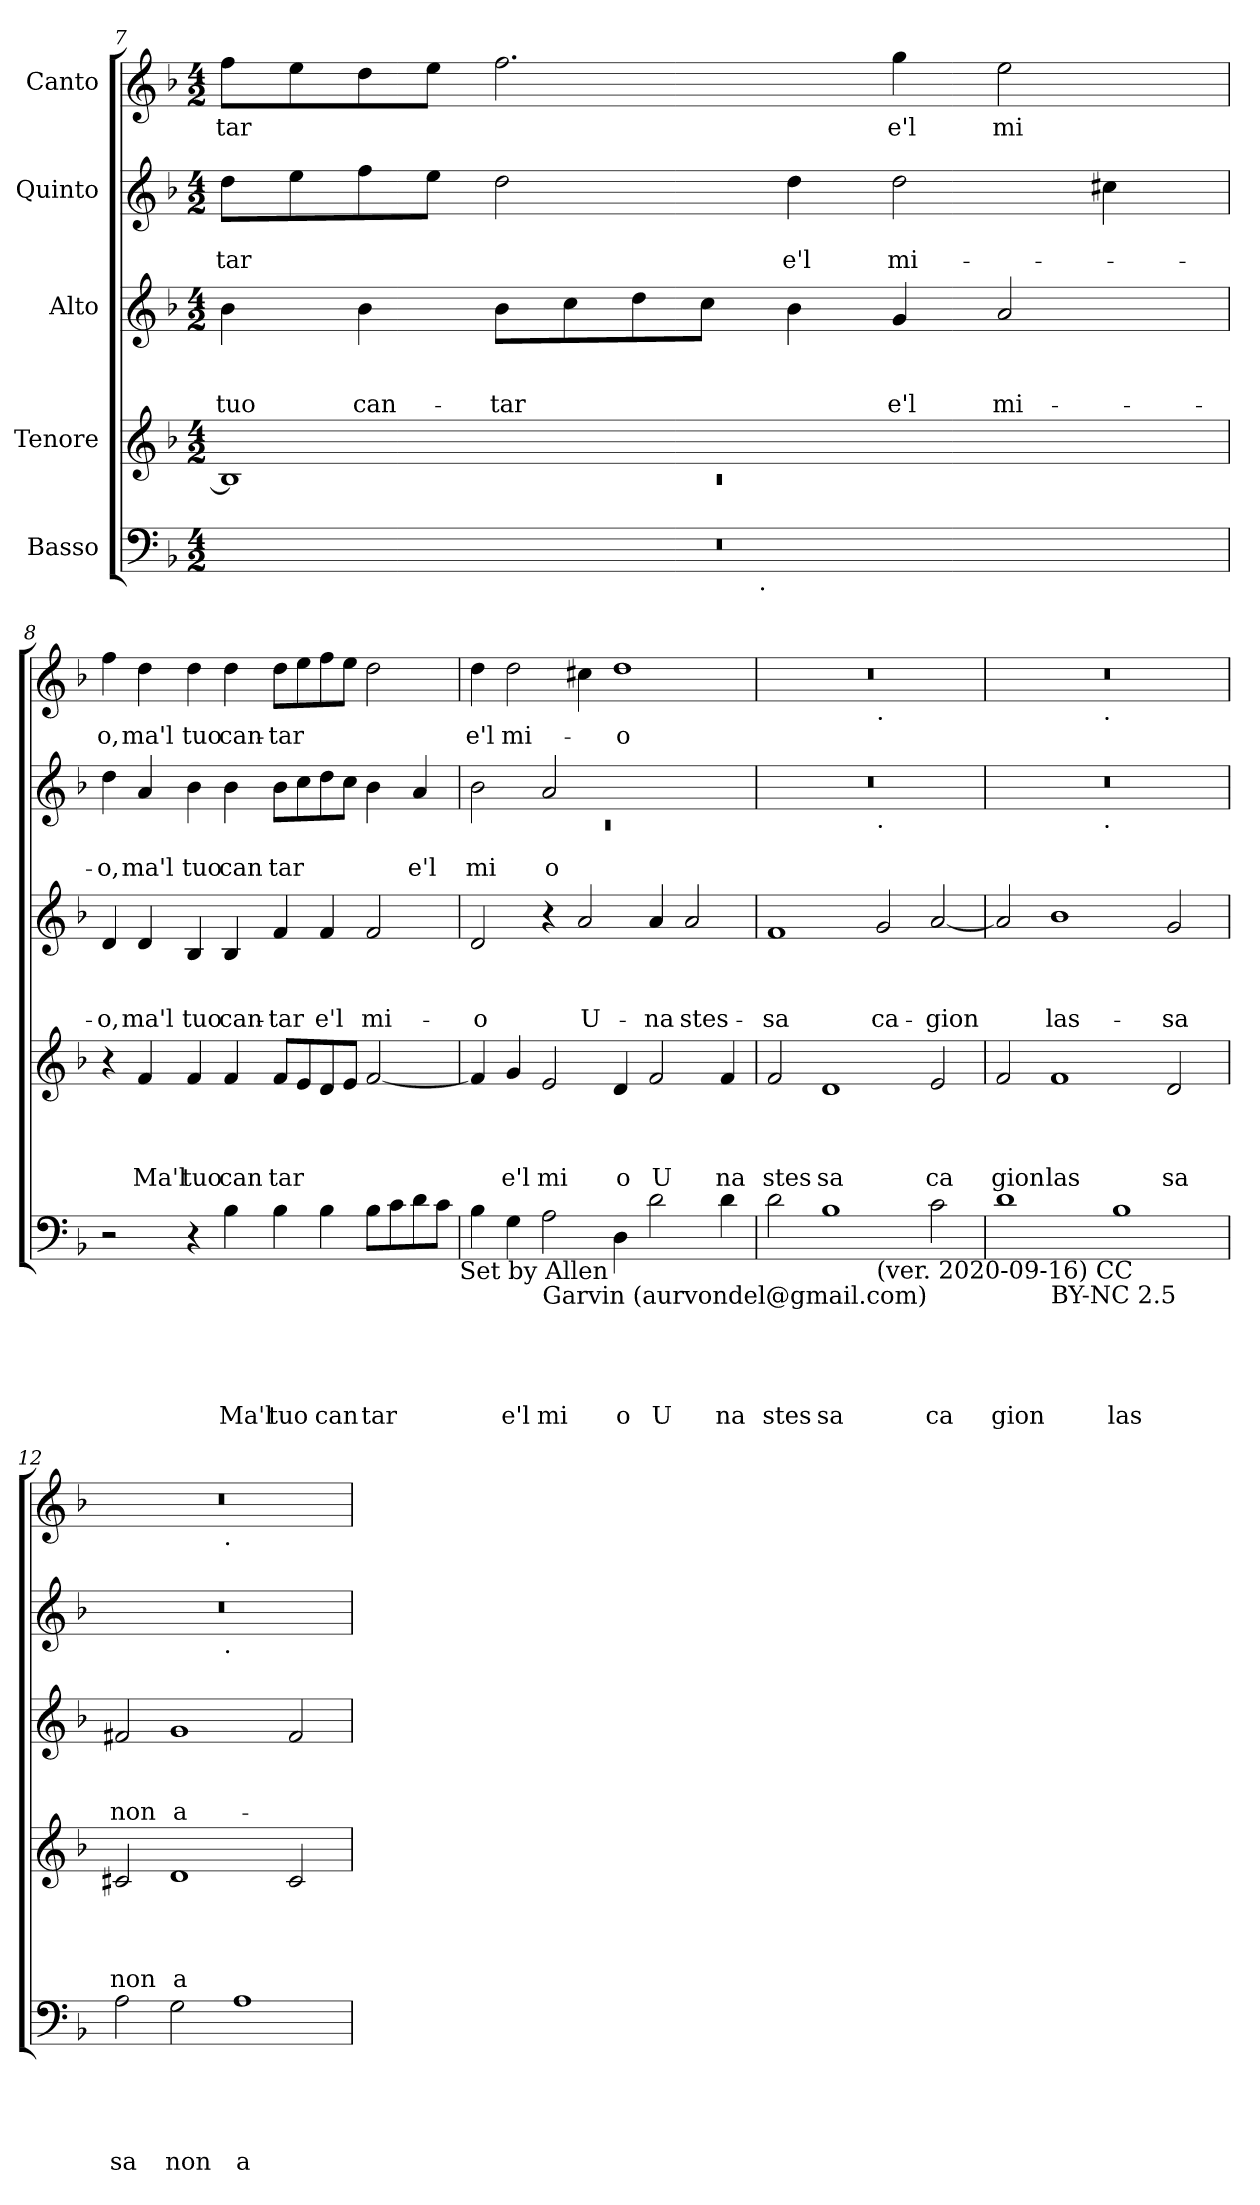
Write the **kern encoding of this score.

**kern	**text	**text	**text	**text	**text	**kern	**text	**text	**text	**text	**kern	**text	**text	**text	**kern	**text	**text	**kern	**text
*part5	*part5	*part5	*part5	*part5	*part5	*part4	*part4	*part4	*part4	*part4	*part3	*part3	*part3	*part3	*part2	*part2	*part2	*part1	*part1
*staff5	*staff5	*staff5	*staff5	*staff5	*staff5	*staff4	*staff4	*staff4	*staff4	*staff4	*staff3	*staff3	*staff3	*staff3	*staff2	*staff2	*staff2	*staff1	*staff1
*I"Basso	*	*	*	*	*	*I"Tenore	*	*	*	*	*I"Alto	*	*	*	*I"Quinto	*	*	*I"Canto	*
*clefF4	*	*	*	*	*	*clefG2	*	*	*	*	*clefG2	*	*	*	*clefG2	*	*	*clefG2	*
*k[b-]	*	*	*	*	*	*k[b-]	*	*	*	*	*k[b-]	*	*	*	*k[b-]	*	*	*k[b-]	*
*F:	*	*	*	*	*	*F:	*	*	*	*	*F:	*	*	*	*F:	*	*	*F:	*
*M4/2	*	*	*	*	*	*M4/2	*	*	*	*	*M4/2	*	*	*	*M4/2	*	*	*M4/2	*
=7	=7	=7	=7	=7	=7	=7	=7	=7	=7	=7	=7	=7	=7	=7	=7	=7	=7	=7	=7
*	*	*	*	*	*	*^	*	*	*	*	*	*	*	*	*	*	*	*	*
!	!	!	!	!	!	!	!LO:N:vis=1	!	!	!	!	!	!	!	!LO:LY:b	!	!	!LO:LY:b	!	!LO:LY:b
*^	*	*	*	*	*	*	*	*	*	*	*	*	*	*	*	*	*	*	*	*
0r	2ryy	.	.	.	.	.	1B-]	0rc	.	.	.	.	4b-\	.	.	tuo	8dd\L	.	-tar	8ff\L	tar
.	.	.	.	.	.	.	.	.	.	.	.	.	.	.	.	.	8ee\	.	.	8ee\	.
!	!	!	!	!	!	!	!	!	!	!	!	!	!	!	!	!LO:LY:b	!	!	!	!	!
.	.	.	.	.	.	.	.	.	.	.	.	.	4b-\	.	.	can-	8ff\	.	.	8dd\	.
.	.	.	.	.	.	.	.	.	.	.	.	.	.	.	.	.	8ee\J	.	.	8ee\J	.
!	!	!	!	!	!	!	!	!	!	!	!	!	!	!	!	!LO:LY:b	!	!	!	!	!
.	4...ryy	.	.	.	.	.	.	.	.	.	.	.	8b-\L	.	.	-tar	2dd\	.	.	2.ff\	.
.	.	.	.	.	.	.	.	.	.	.	.	.	8cc\	.	.	.	.	.	.	.	.
.	.	.	.	.	.	.	.	.	.	.	.	.	8dd\	.	.	.	.	.	.	.	.
.	.	.	.	.	.	.	.	.	.	.	.	.	8cc\J	.	.	.	.	.	.	.	.
!	!LO:TX:b:t=.	!	!	!	!	!	!	!	!	!	!	!	!	!	!	!	!	!	!	!	!
.	1ryy	.	.	.	.	.	.	.	.	.	.	.	.	.	.	.	.	.	.	.	.
!	!	!	!	!	!	!	!	!	!	!	!	!	!	!	!	!	!	!	!LO:LY:b	!	!
.	.	.	.	.	.	.	1ryy	.	.	.	.	.	4b-\	.	.	.	4dd\	.	e'l	.	.
!	!	!	!	!	!	!	!	!	!	!	!	!	!	!	!	!LO:LY:b	!	!	!LO:LY:b	!	!LO:LY:b
.	.	.	.	.	.	.	.	.	.	.	.	.	4g/	.	.	e'l	2dd\	.	mi-	4gg\	e'l
!	!	!	!	!	!	!	!	!	!	!	!	!	!	!	!	!LO:LY:b	!	!	!	!	!LO:LY:b
.	.	.	.	.	.	.	.	.	.	.	.	.	2a/	.	.	mi-	.	.	.	2ee\	mi
.	.	.	.	.	.	.	.	.	.	.	.	.	.	.	.	.	4cc#\	.	.	.	.
.	32ryy	.	.	.	.	.	.	.	.	.	.	.	.	.	.	.	.	.	.	.	.
!!LO:LB:g=z
=8	=8	=8	=8	=8	=8	=8	=8	=8	=8	=8	=8	=8	=8	=8	=8	=8	=8	=8	=8	=8	=8
!	!	!	!	!	!	!	!	!	!	!	!	!	!	!	!	!LO:LY:b	!	!	!LO:LY:b	!	!LO:LY:b
*v	*v	*	*	*	*	*	*	*	*	*	*	*	*	*	*	*	*	*	*	*	*
*	*	*	*	*	*	*v	*v	*	*	*	*	*	*	*	*	*	*	*	*	*
2r	.	.	.	.	.	4r	.	.	.	.	4d/	.	.	-o,	4dd\	.	-o,	4ff\	o,
!	!	!	!	!	!	!	!	!	!	!LO:LY:b	!	!	!	!LO:LY:b	!	!	!LO:LY:b	!	!LO:LY:b
.	.	.	.	.	.	4f/	.	.	.	Ma'l	4d/	.	.	ma'l	4a/	.	ma'l	4dd\	ma'l
!	!	!	!	!	!	!	!	!	!	!LO:LY:b	!	!	!	!LO:LY:b	!	!	!LO:LY:b	!	!LO:LY:b
4r	.	.	.	.	.	4f/	.	.	.	tuo	4B-/	.	.	tuo	4b-\	.	tuo	4dd\	tuo
!	!	!	!	!	!LO:LY:b	!	!	!	!	!LO:LY:b	!	!	!	!LO:LY:b	!	!	!LO:LY:b	!	!LO:LY:b
4B-\	.	.	.	.	Ma'l	4f/	.	.	.	can	4B-/	.	.	can-	4b-\	.	can	4dd\	can-
!	!	!	!	!	!LO:LY:b	!	!	!	!	!LO:LY:b	!	!	!	!LO:LY:b	!	!	!LO:LY:b	!	!LO:LY:b
4B-\	.	.	.	.	tuo	8f/L	.	.	.	tar	4f/	.	.	-tar	8b-\L	.	tar	8dd\L	-tar
.	.	.	.	.	.	8e/	.	.	.	.	.	.	.	.	8cc\	.	.	8ee\	.
!	!	!	!	!	!LO:LY:b	!	!	!	!	!	!	!	!	!LO:LY:b	!	!	!	!	!
4B-\	.	.	.	.	can	8d/	.	.	.	.	4f/	.	.	e'l	8dd\	.	.	8ff\	.
.	.	.	.	.	.	8e/J	.	.	.	.	.	.	.	.	8cc\J	.	.	8ee\J	.
!	!	!	!	!	!LO:LY:b	!	!	!	!	!	!	!	!	!LO:LY:b	!	!	!	!	!
8B-\L	.	.	.	.	tar	[<2f/	.	.	.	.	2f/	.	.	mi-	4b-\	.	.	2dd\	.
8c\	.	.	.	.	.	.	.	.	.	.	.	.	.	.	.	.	.	.	.
!	!	!	!	!	!	!	!	!	!	!	!	!	!	!	!	!	!LO:LY:b	!	!
8d\	.	.	.	.	.	.	.	.	.	.	.	.	.	.	4a/	.	e'l	.	.
8c\J	.	.	.	.	.	.	.	.	.	.	.	.	.	.	.	.	.	.	.
!LO:TX:b:t=Set by Allen	!	!	!	!	!	!	!	!	!	!	!	!	!	!	!	!	!	!	!
=9	=9	=9	=9	=9	=9	=9	=9	=9	=9	=9	=9	=9	=9	=9	=9	=9	=9	=9	=9
*	*	*	*	*	*	*	*	*	*	*	*	*	*	*	*^	*	*	*	*
!	!	!	!	!	!	!	!	!	!	!	!	!	!	!LO:LY:b	!	!LO:N:vis=1	!	!LO:LY:b	!	!LO:LY:b
4B-\	.	.	.	.	.	4f/]	.	.	.	.	2d/	.	.	-o	2b-\	0rc	.	mi	4dd\	e'l
!	!	!	!	!	!LO:LY:b	!	!	!	!	!LO:LY:b	!	!	!	!	!	!	!	!	!	!LO:LY:b
4G\	.	.	.	.	e'l	4g/	.	.	.	e'l	.	.	.	.	.	.	.	.	2dd\	mi-
!LO:TX:b:t=Garvin (aurvondel@gmail.com)	!	!	!	!	!	!	!	!	!	!	!	!	!	!	!	!	!	!	!	!
!	!	!	!	!	!LO:LY:b	!	!	!	!	!LO:LY:b	!	!	!	!	!	!	!	!LO:LY:b	!	!
2A\	.	.	.	.	mi	2e/	.	.	.	mi	4r	.	.	.	2a/	.	.	o	.	.
!	!	!	!	!	!	!	!	!	!	!	!	!	!	!LO:LY:b	!	!	!	!	!	!
.	.	.	.	.	.	.	.	.	.	.	2a/	.	.	U-	.	.	.	.	4cc#\	.
!	!	!	!	!	!LO:LY:b	!	!	!	!	!LO:LY:b	!	!	!	!	!	!	!	!	!	!LO:LY:b
4D\	.	.	.	.	o	4d/	.	.	.	o	.	.	.	.	1ryy	.	.	.	1dd	-o
!	!	!	!	!	!LO:LY:b	!	!	!	!	!LO:LY:b	!	!	!	!LO:LY:b	!	!	!	!	!	!
2d\	.	.	.	.	U	2f/	.	.	.	U	4a/	.	.	-na	.	.	.	.	.	.
!	!	!	!	!	!	!	!	!	!	!	!	!	!	!LO:LY:b	!	!	!	!	!	!
.	.	.	.	.	.	.	.	.	.	.	2a/	.	.	stes-	.	.	.	.	.	.
!	!	!	!	!	!LO:LY:b	!	!	!	!	!LO:LY:b	!	!	!	!	!	!	!	!	!	!
4d\	.	.	.	.	na	4f/	.	.	.	na	.	.	.	.	.	.	.	.	.	.
=10	=10	=10	=10	=10	=10	=10	=10	=10	=10	=10	=10	=10	=10	=10	=10	=10	=10	=10	=10	=10
!	!	!	!	!	!LO:LY:b	!	!	!	!	!LO:LY:b	!	!	!	!LO:LY:b	!	!	!	!	!	!
*^	*	*	*	*	*	*	*	*	*	*	*	*	*	*	*	*	*	*	*^	*
2d\	1ryy	.	.	.	.	stes	2f/	.	.	.	stes	1f	.	.	-sa	0r	1ryy	.	.	0r	1ryy	.
!	!	!	!	!	!	!LO:LY:b	!	!	!	!	!LO:LY:b	!	!	!	!	!	!	!	!	!	!	!
1B-	.	.	.	.	.	sa	1d	.	.	.	sa	.	.	.	.	.	.	.	.	.	.	.
!	!	!	!	!	!	!	!	!	!	!	!	!	!	!	!	!	!	!	!	!	!LO:TX:b:t=.	!
!	!	!	!	!	!	!	!	!	!	!	!	!	!	!	!	!	!LO:TX:b:t=.	!	!	!	!	!
!	!LO:TX:b:t=(ver. 2020-09-16) CC	!	!	!	!	!	!	!	!	!	!	!	!	!	!	!	!	!	!	!	!	!
!	!	!	!	!	!	!	!	!	!	!	!	!	!	!	!LO:LY:b	!	!	!	!	!	!	!
.	1ryy	.	.	.	.	.	.	.	.	.	.	2g/	.	.	ca-	.	1ryy	.	.	.	1ryy	.
!	!	!	!	!	!	!LO:LY:b	!	!	!	!	!LO:LY:b	!	!	!	!LO:LY:b	!	!	!	!	!	!	!
2c\	.	.	.	.	.	ca	2e/	.	.	.	ca	[<2a/	.	.	-gion	.	.	.	.	.	.	.
=11	=11	=11	=11	=11	=11	=11	=11	=11	=11	=11	=11	=11	=11	=11	=11	=11	=11	=11	=11	=11	=11	=11
!	!	!	!	!	!	!LO:LY:b	!	!	!	!	!LO:LY:b	!	!	!	!	!	!	!	!	!	!	!
1d	2ryy	.	.	.	.	gion	2f/	.	.	.	gion	2a/]	.	.	.	0r	2ryy	.	.	0r	2ryy	.
!	!LO:TX:b:t=BY-NC 2.5	!	!	!	!	!	!	!	!	!	!	!	!	!	!	!	!	!	!	!	!	!
!	!	!	!	!	!	!	!	!	!	!	!LO:LY:b	!	!	!	!LO:LY:b	!	!	!	!	!	!	!
.	1.ryy	.	.	.	.	.	1f	.	.	.	las	1b-	.	.	las-	.	4...ryy	.	.	.	4...ryy	.
!	!	!	!	!	!	!	!	!	!	!	!	!	!	!	!	!	!	!	!	!	!LO:TX:b:t=.	!
!	!	!	!	!	!	!	!	!	!	!	!	!	!	!	!	!	!LO:TX:b:t=.	!	!	!	!	!
.	.	.	.	.	.	.	.	.	.	.	.	.	.	.	.	.	1ryy	.	.	.	1ryy	.
!	!	!	!	!	!	!LO:LY:b	!	!	!	!	!	!	!	!	!	!	!	!	!	!	!	!
1B-	.	.	.	.	.	las	.	.	.	.	.	.	.	.	.	.	.	.	.	.	.	.
!	!	!	!	!	!	!	!	!	!	!	!LO:LY:b	!	!	!	!LO:LY:b	!	!	!	!	!	!	!
.	.	.	.	.	.	.	2d/	.	.	.	sa	2g/	.	.	-sa	.	.	.	.	.	.	.
.	.	.	.	.	.	.	.	.	.	.	.	.	.	.	.	.	32ryy	.	.	.	32ryy	.
=12	=12	=12	=12	=12	=12	=12	=12	=12	=12	=12	=12	=12	=12	=12	=12	=12	=12	=12	=12	=12	=12	=12
!	!	!	!	!	!	!LO:LY:b	!	!	!	!	!LO:LY:b	!	!	!	!LO:LY:b	!	!	!	!	!	!	!
*v	*v	*	*	*	*	*	*	*	*	*	*	*	*	*	*	*	*	*	*	*	*	*
2A\	.	.	.	.	sa	2c#X/	.	.	.	non	2f#X/	.	.	non	0r	2ryy	.	.	0r	2ryy	.
!	!	!	!	!	!LO:LY:b	!	!	!	!	!LO:LY:b:rj	!	!	!	!LO:LY:b:rj	!	!	!	!	!	!	!
2G\	.	.	.	.	non	1d	.	.	.	a	1g	.	.	a-	.	4...ryy	.	.	.	4...ryy	.
!	!	!	!	!	!	!	!	!	!	!	!	!	!	!	!	!	!	!	!	!LO:TX:b:t=.	!
!	!	!	!	!	!	!	!	!	!	!	!	!	!	!	!	!LO:TX:b:t=.	!	!	!	!	!
.	.	.	.	.	.	.	.	.	.	.	.	.	.	.	.	1ryy	.	.	.	1ryy	.
!	!	!	!	!	!LO:LY:b	!	!	!	!	!	!	!	!	!	!	!	!	!	!	!	!
1A	.	.	.	.	a	.	.	.	.	.	.	.	.	.	.	.	.	.	.	.	.
.	.	.	.	.	.	2c#/	.	.	.	.	2f#/	.	.	.	.	.	.	.	.	.	.
.	.	.	.	.	.	.	.	.	.	.	.	.	.	.	.	32ryy	.	.	.	32ryy	.
*	*	*	*	*	*	*	*	*	*	*	*	*	*	*	*v	*v	*	*	*	*	*
*	*	*	*	*	*	*	*	*	*	*	*	*	*	*	*	*	*	*v	*v	*
=	=	=	=	=	=	=	=	=	=	=	=	=	=	=	=	=	=	=	=
*-	*-	*-	*-	*-	*-	*-	*-	*-	*-	*-	*-	*-	*-	*-	*-	*-	*-	*-	*-
